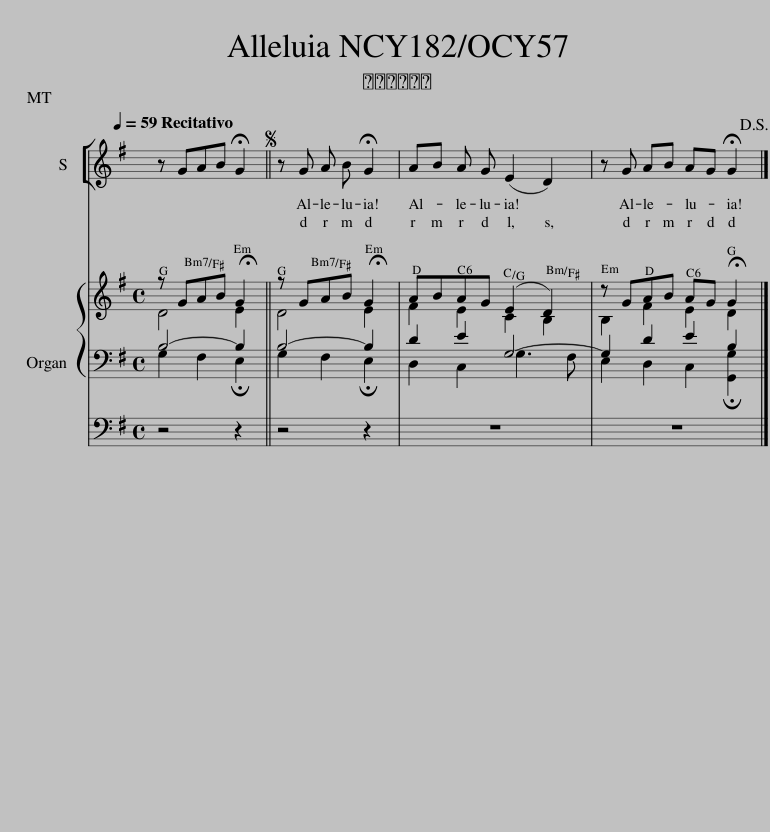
X:1
%%score 1 { ( 2 3 ) | ( 4 5 ) }
L:1/8
Q:1/4=59
M:4/4
I:linebreak $
K:G
V:1 treble
V:2 treble
V:3 treble
V:4 bass
V:5 bass
V:1
 z GAB !fermata!G2 ||S z G A B !fermata!G2 | AB A G (E2 D2) | z G AB AG !fermata!G2!D.S.! |] %4
V:2
 z GAB !fermata!G2 || z GAB !fermata!G2 | ABAG (E2 D2) | z GAB AG !fermata!G2 |] %4
V:3
 D4 !fermata!E2 || D4 !fermata!E2 | F2 E2 C2 B,2 | B,2 F2 E2 !fermata!D2 |] %4
V:4
 B,4- !fermata!B,2 || B,4- !fermata!B,2 | D2 E2 G,4- | G,2 D2 E2 !fermata!B,2 |] %4
V:5
 G,2 F,2 !fermata!E,2 || G,2 F,2 !fermata!E,2 | D,2 C,2 G,3 F, | E,2 D,2 C,2 !fermata![G,,G,]2 |] %4
